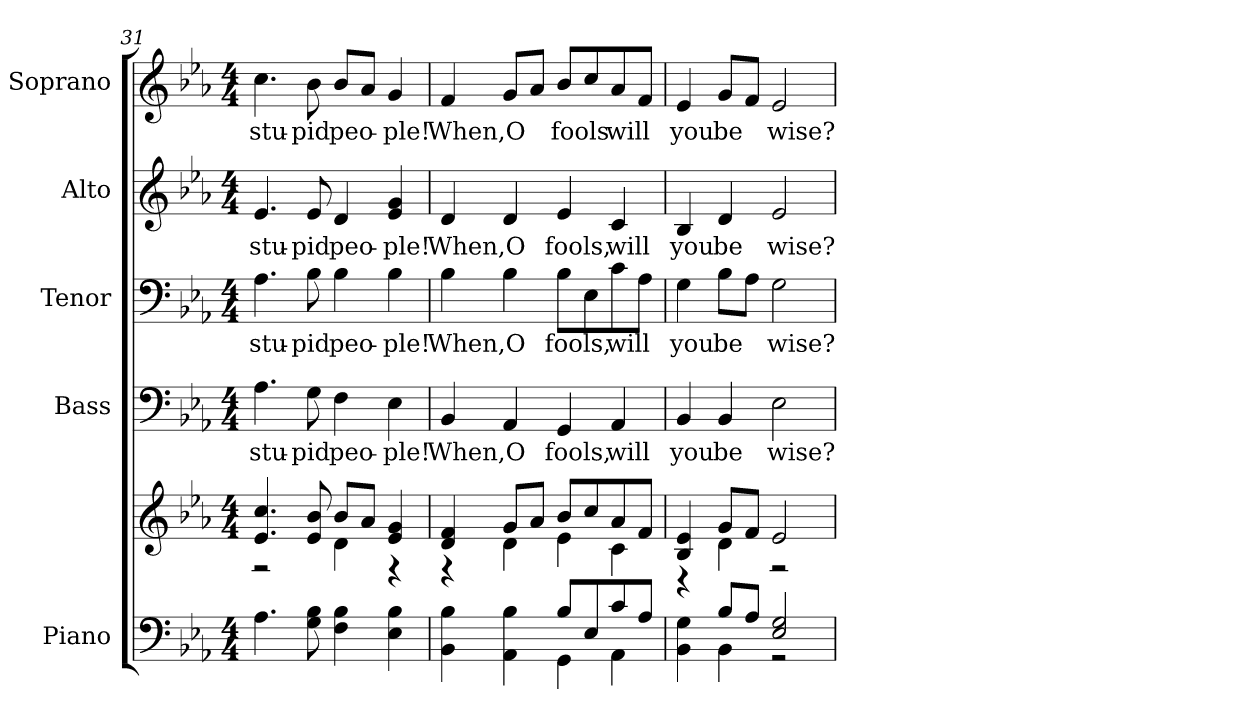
**kern	**kern	**kern	**text	**kern	**text	**kern	**text	**kern	**text
*part5	*part5	*part4	*part4	*part3	*part3	*part2	*part2	*part1	*part1
*staff6	*staff5	*staff4	*staff4	*staff3	*staff3	*staff2	*staff2	*staff1	*staff1
*I"Piano	*	*I"Bass	*	*I"Tenor	*	*I"Alto	*	*I"Soprano	*
*I'Pno.	*	*I'B.	*	*I'T.	*	*I'A.	*	*I'S.	*
*clefF4	*clefG2	*clefF4	*	*clefF4	*	*clefG2	*	*clefG2	*
*k[b-e-a-]	*k[b-e-a-]	*k[b-e-a-]	*	*k[b-e-a-]	*	*k[b-e-a-]	*	*k[b-e-a-]	*
*E-:	*E-:	*E-:	*	*E-:	*	*E-:	*	*E-:	*
*M4/4	*M4/4	*M4/4	*	*M4/4	*	*M4/4	*	*M4/4	*
=31	=31	=31	=31	=31	=31	=31	=31	=31	=31
*	*^	*	*	*	*	*	*	*	*
!	!	!	!	!LO:LY:b:color=#000000	!	!	!	!	!	!
!	!	!	!	!	!	!LO:LY:b:color=#000000	!	!	!	!
!	!	!	!	!	!	!	!	!LO:LY:b:color=#000000	!	!
!	!	!	!	!	!	!	!	!	!	!LO:LY:b:color=#000000
4.A-i\	4.e-i/ 4.cci	2r	4.A-i\	stu-	4.A-i\	stu-	4.e-i/	stu-	4.cci\	stu-
!	!	!	!	!LO:LY:b:color=#000000	!	!	!	!	!	!
!	!	!	!	!	!	!LO:LY:b:color=#000000	!	!	!	!
!	!	!	!	!	!	!	!	!LO:LY:b:color=#000000	!	!
!	!	!	!	!	!	!	!	!	!	!LO:LY:b:color=#000000
8Gi\ 8B-i	8e-i/ 8b-i	.	8Gi\	-pid	8B-i\	-pid	8e-i/	-pid	8b-i\	-pid
!	!	!	!	!LO:LY:b:color=#000000	!	!	!	!	!	!
!	!	!	!	!	!	!LO:LY:b:color=#000000	!	!	!	!
!	!	!	!	!	!	!	!	!LO:LY:b:color=#000000	!	!
!	!	!	!	!	!	!	!	!	!	!LO:LY:b:color=#000000
4Fi\ 4B-i	8b-i/L	4di\	4Fi\	peo-	4B-i\	peo-	4di/	peo-	8b-i/L	peo-
.	8a-i/J	.	.	.	.	.	.	.	8a-i/J	.
!	!	!	!	!LO:LY:b:color=#000000	!	!	!	!	!	!
!	!	!	!	!	!	!LO:LY:b:color=#000000	!	!	!	!
!	!	!	!	!	!	!	!	!LO:LY:b:color=#000000	!	!
!	!	!	!	!	!	!	!	!	!	!LO:LY:b:color=#000000
4E-i\ 4B-i	4e-i/ 4gi	4r	4E-i\	-ple!	4B-i\	-ple!	4e-i/ 4gi	-ple!	4gi/	-ple!
=32	=32	=32	=32	=32	=32	=32	=32	=32	=32	=32
*^	*	*	*	*	*	*	*	*	*	*
!	!	!	!	!	!LO:LY:b:color=#000000	!	!	!	!	!	!
!	!	!	!	!	!	!	!LO:LY:b:color=#000000	!	!	!	!
!	!	!	!	!	!	!	!	!	!LO:LY:b:color=#000000	!	!
!	!	!	!	!	!	!	!	!	!	!	!LO:LY:b:color=#000000
4BB-i\ 4B-i	2ryy	4di/ 4fi	4r	4BB-i/	When,	4B-i\	When,	4di/	When,	4fi/	When,
!	!	!	!	!	!LO:LY:b:color=#000000	!	!	!	!	!	!
!	!	!	!	!	!	!	!LO:LY:b:color=#000000	!	!	!	!
!	!	!	!	!	!	!	!	!	!LO:LY:b:color=#000000	!	!
!	!	!	!	!	!	!	!	!	!	!	!LO:LY:b:color=#000000
4AA-i\ 4B-i	.	8gi/L	4di\	4AA-i/	O	4B-i\	O	4di/	O	8gi/L	O
.	.	8a-i/J	.	.	.	.	.	.	.	8a-i/J	.
!	!	!	!	!	!LO:LY:b:color=#000000	!	!	!	!	!	!
!	!	!	!	!	!	!	!LO:LY:b:color=#000000	!	!	!	!
!	!	!	!	!	!	!	!	!	!LO:LY:b:color=#000000	!	!
!	!	!	!	!	!	!	!	!	!	!	!LO:LY:b:color=#000000
8B-i/L	4GGi\	8b-i/L	4e-i\	4GGi/	fools,	8B-i\L	fools,	4e-i/	fools,	8b-i/L	fools
8E-i/	.	8cci/	.	.	.	8E-i\	.	.	.	8cci/	.
!	!	!	!	!	!LO:LY:b:color=#000000	!	!	!	!	!	!
!	!	!	!	!	!	!	!LO:LY:b:color=#000000	!	!	!	!
!	!	!	!	!	!	!	!	!	!LO:LY:b:color=#000000	!	!
!	!	!	!	!	!	!	!	!	!	!	!LO:LY:b:color=#000000
8ci/	4AA-i\	8a-i/	4ci\	4AA-i/	will	8ci\	will	4ci/	will	8a-i/	will
8A-i/J	.	8fi/J	.	.	.	8A-i\J	.	.	.	8fi/J	.
=33	=33	=33	=33	=33	=33	=33	=33	=33	=33	=33	=33
!	!	!	!	!	!LO:LY:b:color=#000000	!	!	!	!	!	!
!	!	!	!	!	!	!	!LO:LY:b:color=#000000	!	!	!	!
!	!	!	!	!	!	!	!	!	!LO:LY:b:color=#000000	!	!
!	!	!	!	!	!	!	!	!	!	!	!LO:LY:b:color=#000000
4BB-i\ 4Gi	4ryy	4B-i/ 4e-i	4r	4BB-i/	you	4Gi\	you	4B-i/	you	4e-i/	you
!	!	!	!	!	!LO:LY:b:color=#000000	!	!	!	!	!	!
!	!	!	!	!	!	!	!LO:LY:b:color=#000000	!	!	!	!
!	!	!	!	!	!	!	!	!	!LO:LY:b:color=#000000	!	!
!	!	!	!	!	!	!	!	!	!	!	!LO:LY:b:color=#000000
8B-i/L	4BB-i\	8gi/L	4di\	4BB-i/	be	8B-i\L	be	4di/	be	8gi/L	be
8A-i/J	.	8fi/J	.	.	.	8A-i\J	.	.	.	8fi/J	.
!	!	!	!	!	!LO:LY:b:color=#000000	!	!	!	!	!	!
!	!	!	!	!	!	!	!LO:LY:b:color=#000000	!	!	!	!
!	!	!	!	!	!	!	!	!	!LO:LY:b:color=#000000	!	!
!	!	!	!	!	!	!	!	!	!	!	!LO:LY:b:color=#000000
2E-i/ 2Gi	2r	2e-i/	2r	2E-i\	wise?	2Gi\	wise?	2e-i/	wise?	2e-i/	wise?
*v	*v	*	*	*	*	*	*	*	*	*	*
*	*v	*v	*	*	*	*	*	*	*	*
=	=	=	=	=	=	=	=	=	=
*-	*-	*-	*-	*-	*-	*-	*-	*-	*-
